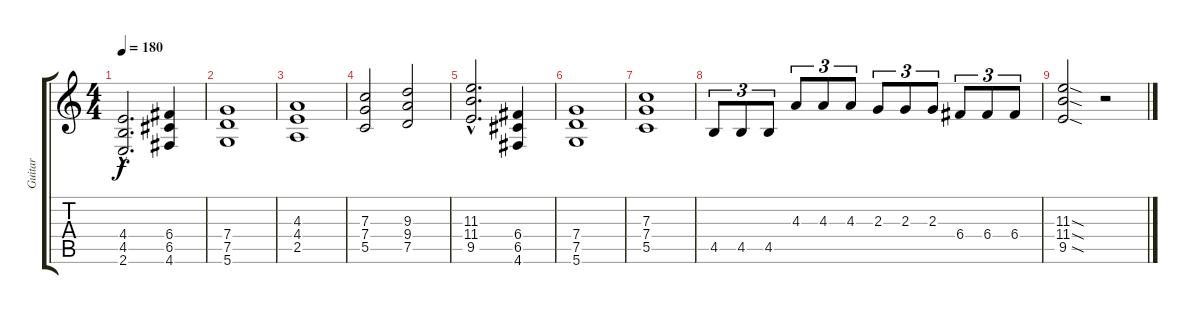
\track ("Guitar" "Guitar") {instrument distortionguitar}
\staff {score tabs}
\tuning (D4 A3 F3 C3 G2 D2) {hide}
\ts (4 4)
\tempo 180
\clef g2
\ks c
(4.4{hac} 4.5{hac} 2.6{hac}).2{d dy f} (6.4 6.5 4.6).4 |
(7.4 7.5 5.6).1 |
(4.3 4.4 2.5).1 |
(7.3 7.4 5.5).2 (9.3 9.4 7.5).2 |
(11.3{hac} 11.4{hac} 9.5{hac}).2{d} (6.4 6.5 4.6).4 |
(7.4 7.5 5.6).1 |
(7.3 7.4 5.5).1 |
4.5.8{tu (3 2)} 4.5.8{tu (3 2)} 4.5.8{tu (3 2)} 4.3.8{tu (3 2)} 4.3.8{tu (3 2)} 4.3.8{tu (3 2)} 2.3.8{tu (3 2)} 2.3.8{tu (3 2)} 2.3.8{tu (3 2)} 6.4.8{tu (3 2)} 6.4.8{tu (3 2)} 6.4.8{tu (3 2)} |
(11.3{sod} 11.4{sod} 9.5{sod}).2 r.2
